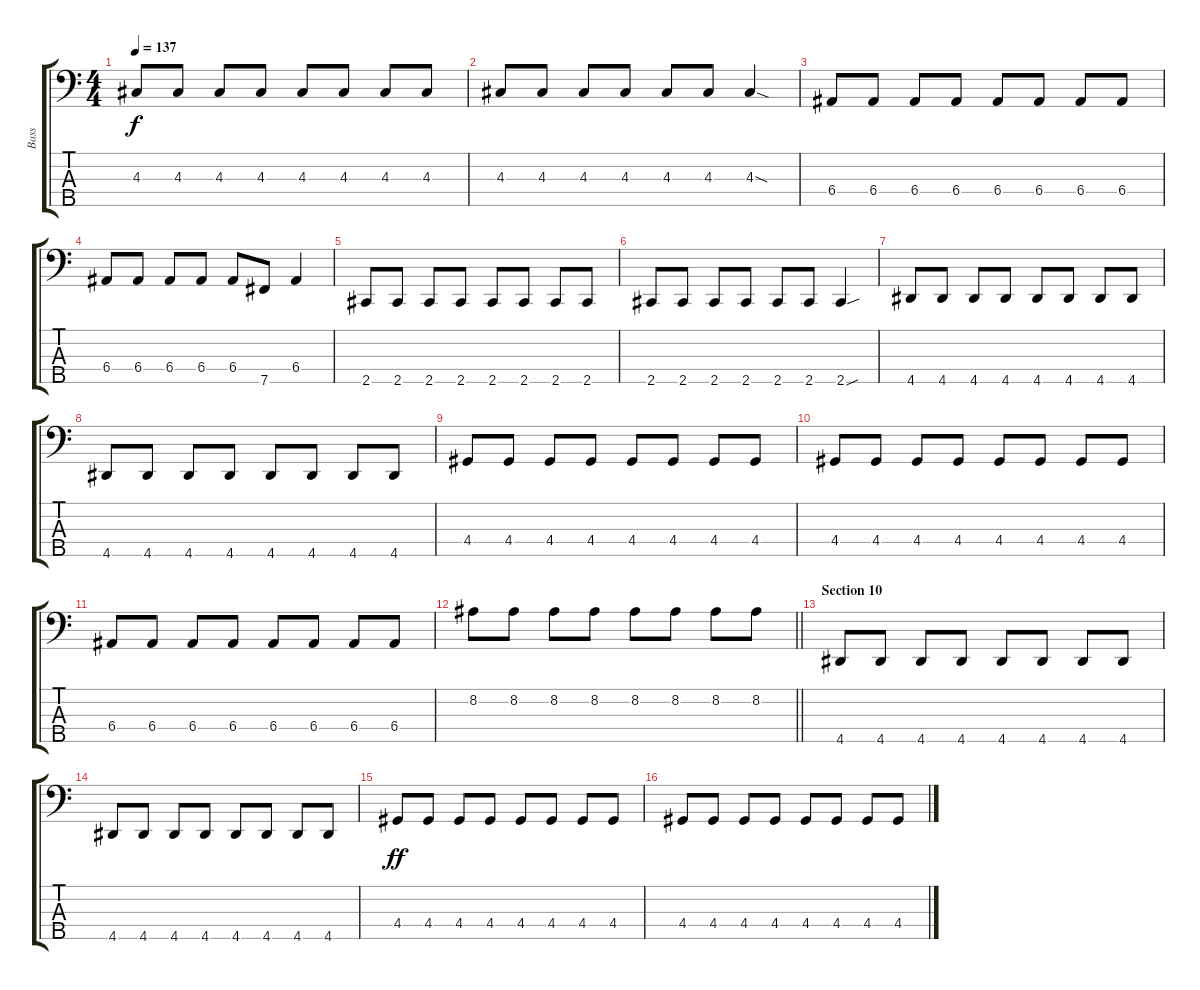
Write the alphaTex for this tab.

\track ("Bass" "Bass") {instrument electricbassfinger}
\staff {score tabs}
\tuning (G2 D2 A1 E1 B0) {hide}
\ts (4 4)
\tempo 137
\clef f4
\ks c
4.3.8{dy f} 4.3.8 4.3.8 4.3.8 4.3.8 4.3.8 4.3.8 4.3.8 |
4.3.8 4.3.8 4.3.8 4.3.8 4.3.8 4.3.8 4.3{sod}.4 |
6.4.8 6.4.8 6.4.8 6.4.8 6.4.8 6.4.8 6.4.8 6.4.8 |
6.4.8 6.4.8 6.4.8 6.4.8 6.4.8 7.5.8 6.4.4 |
2.5.8 2.5.8 2.5.8 2.5.8 2.5.8 2.5.8 2.5.8 2.5.8 |
2.5.8 2.5.8 2.5.8 2.5.8 2.5.8 2.5.8 2.5{sou}.4 |
4.5.8 4.5.8 4.5.8 4.5.8 4.5.8 4.5.8 4.5.8 4.5.8 |
4.5.8 4.5.8 4.5.8 4.5.8 4.5.8 4.5.8 4.5.8 4.5.8 |
4.4.8 4.4.8 4.4.8 4.4.8 4.4.8 4.4.8 4.4.8 4.4.8 |
4.4.8 4.4.8 4.4.8 4.4.8 4.4.8 4.4.8 4.4.8 4.4.8 |
6.4.8 6.4.8 6.4.8 6.4.8 6.4.8 6.4.8 6.4.8 6.4.8 |
\barLineRight lightlight
8.2.8 8.2.8 8.2.8 8.2.8 8.2.8 8.2.8 8.2.8 8.2.8 |
\section ("" "Section 10")
4.5.8 4.5.8 4.5.8 4.5.8 4.5.8 4.5.8 4.5.8 4.5.8 |
4.5.8 4.5.8 4.5.8 4.5.8 4.5.8 4.5.8 4.5.8 4.5.8 |
4.4.8{dy ff} 4.4.8 4.4.8 4.4.8 4.4.8 4.4.8 4.4.8 4.4.8 |
4.4.8 4.4.8 4.4.8 4.4.8 4.4.8 4.4.8 4.4.8 4.4.8
